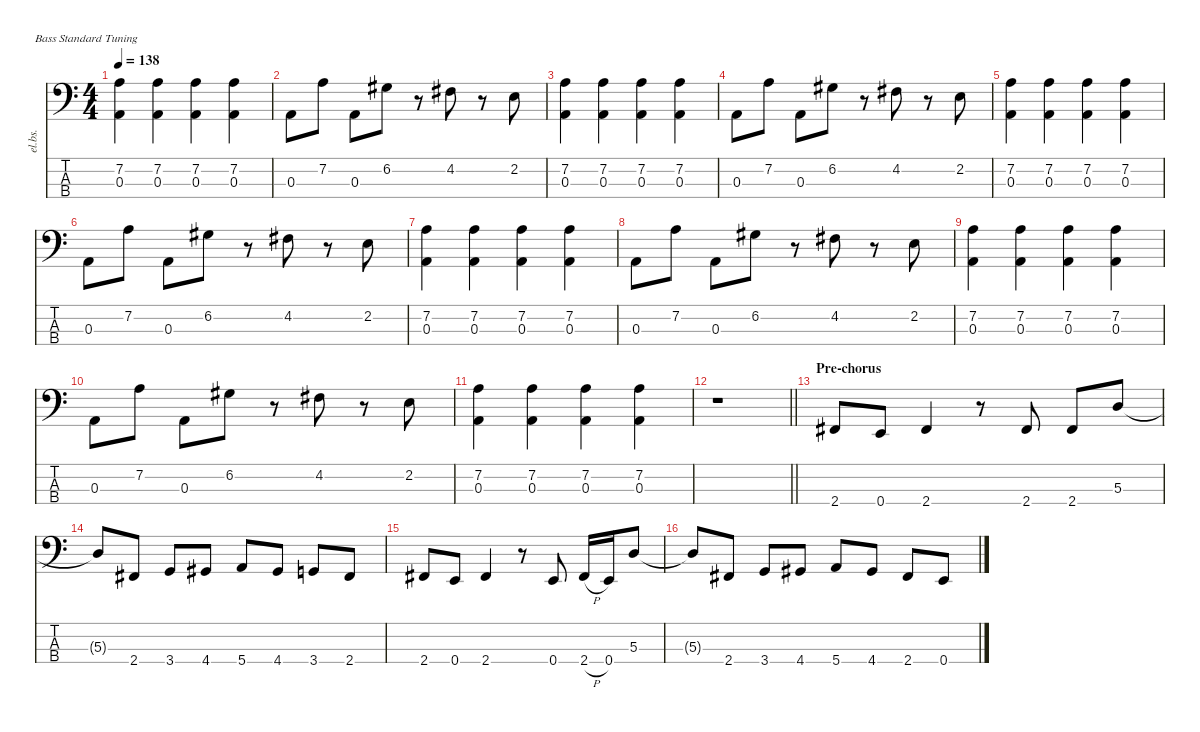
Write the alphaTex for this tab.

\defaultSystemsLayout 4
\hideDynamics
\bracketExtendMode nobrackets
\otherSystemsTrackNameOrientation horizontal
\track ("Bass" "el.bs.") {instrument electricbassfinger}
\staff {score tabs}
\tuning (G2 D2 A1 E1)
\ts (4 4)
\tempo 138
\clef f4
\ks c
(7.2 0.3).4{dy f beam Down} (7.2 0.3).4{beam Down} (7.2 0.3).4{beam Down} (7.2 0.3).4{beam Down} |
0.3.8{beam Down} 7.2.8{beam Down} 0.3.8{beam Down} 6.2{acc #}.8{beam Down} r.8{beam Down} 4.2{acc #}.8{beam Down} r.8{beam Down} 2.2.8{beam Down} |
(7.2 0.3).4{beam Down} (7.2 0.3).4{beam Down} (7.2 0.3).4{beam Down} (7.2 0.3).4{beam Down} |
0.3.8{beam Down} 7.2.8{beam Down} 0.3.8{beam Down} 6.2{acc #}.8{beam Down} r.8{beam Down} 4.2{acc #}.8{beam Down} r.8{beam Down} 2.2.8{beam Down} |
(7.2 0.3).4{beam Down} (7.2 0.3).4{beam Down} (7.2 0.3).4{beam Down} (7.2 0.3).4{beam Down} |
0.3.8{beam Down} 7.2.8{beam Down} 0.3.8{beam Down} 6.2{acc #}.8{beam Down} r.8{beam Down} 4.2{acc #}.8{beam Down} r.8{beam Down} 2.2.8{beam Down} |
(7.2 0.3).4{beam Down} (7.2 0.3).4{beam Down} (7.2 0.3).4{beam Down} (7.2 0.3).4{beam Down} |
0.3.8{beam Down} 7.2.8{beam Down} 0.3.8{beam Down} 6.2{acc #}.8{beam Down} r.8{beam Down} 4.2{acc #}.8{beam Down} r.8{beam Down} 2.2.8{beam Down} |
(7.2 0.3).4{beam Down} (7.2 0.3).4{beam Down} (7.2 0.3).4{beam Down} (7.2 0.3).4{beam Down} |
0.3.8{beam Down} 7.2.8{beam Down} 0.3.8{beam Down} 6.2{acc #}.8{beam Down} r.8{beam Down} 4.2{acc #}.8{beam Down} r.8{beam Down} 2.2.8{beam Down} |
(7.2 0.3).4{beam Down} (7.2 0.3).4{beam Down} (7.2 0.3).4{beam Down} (7.2 0.3).4{beam Down} |
\barLineRight lightlight
r.1{beam Down} |
\section ("" "Pre-chorus")
2.4{acc #}.8{beam Up} 0.4.8{beam Up} 2.4{acc #}.4{beam Up} r.8{beam Up} 2.4{acc #}.8{beam Up} 2.4{acc #}.8{beam Up} 5.3.8{beam Up} |
5.3{t}.8{beam Up} 2.4{acc #}.8{beam Up} 3.4.8{beam Up} 4.4{acc #}.8{beam Up} 5.4.8{beam Up} 4.4{acc #}.8{beam Up} 3.4.8{beam Up} 2.4{acc #}.8{beam Up} |
2.4{acc #}.8{beam Up} 0.4.8{beam Up} 2.4{acc #}.4{beam Up} r.8{beam Up} 0.4.8{beam Up} 2.4{h acc #}.16{beam Up} 0.4.16{beam Up} 5.3.8{beam Up} |
5.3{t}.8{beam Up} 2.4{acc #}.8{beam Up} 3.4.8{beam Up} 4.4{acc #}.8{beam Up} 5.4.8{beam Up} 4.4{acc #}.8{beam Up} 2.4{acc #}.8{beam Up} 0.4.8{beam Up}
